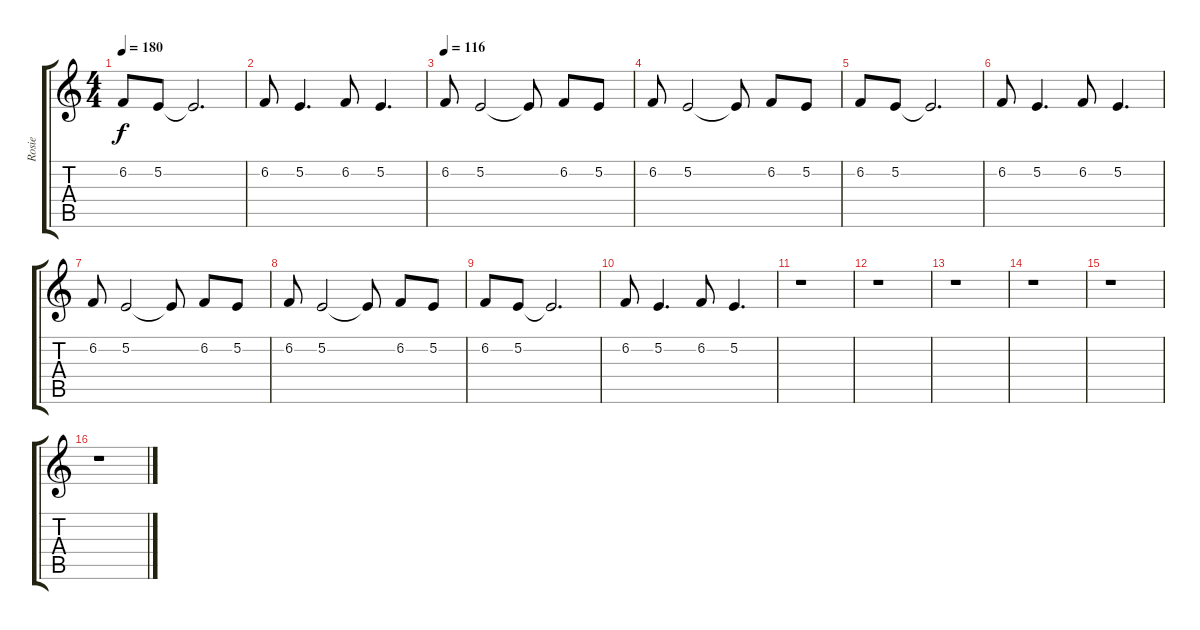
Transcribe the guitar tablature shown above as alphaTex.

\track ("Rosie" "Rosie") {instrument violin}
\staff {score tabs}
\tuning (E4 B3 G3 D3 A2 D2) {hide}
\ts (4 4)
\tempo 180
\clef g2
\ks c
6.2.8{dy f} 5.2.8 5.2{t}.2{d} |
6.2.8 5.2.4{d} 6.2.8 5.2.4{d} |
\tempo 116
6.2.8 5.2.2 5.2{t}.8 6.2.8 5.2.8 |
6.2.8 5.2.2 5.2{t}.8 6.2.8 5.2.8 |
6.2.8 5.2.8 5.2{t}.2{d} |
6.2.8 5.2.4{d} 6.2.8 5.2.4{d} |
6.2.8 5.2.2 5.2{t}.8 6.2.8 5.2.8 |
6.2.8 5.2.2 5.2{t}.8 6.2.8 5.2.8 |
6.2.8 5.2.8 5.2{t}.2{d} |
6.2.8 5.2.4{d} 6.2.8 5.2.4{d} |
r.1 |
r.1 |
r.1 |
r.1 |
r.1 |
r.1
